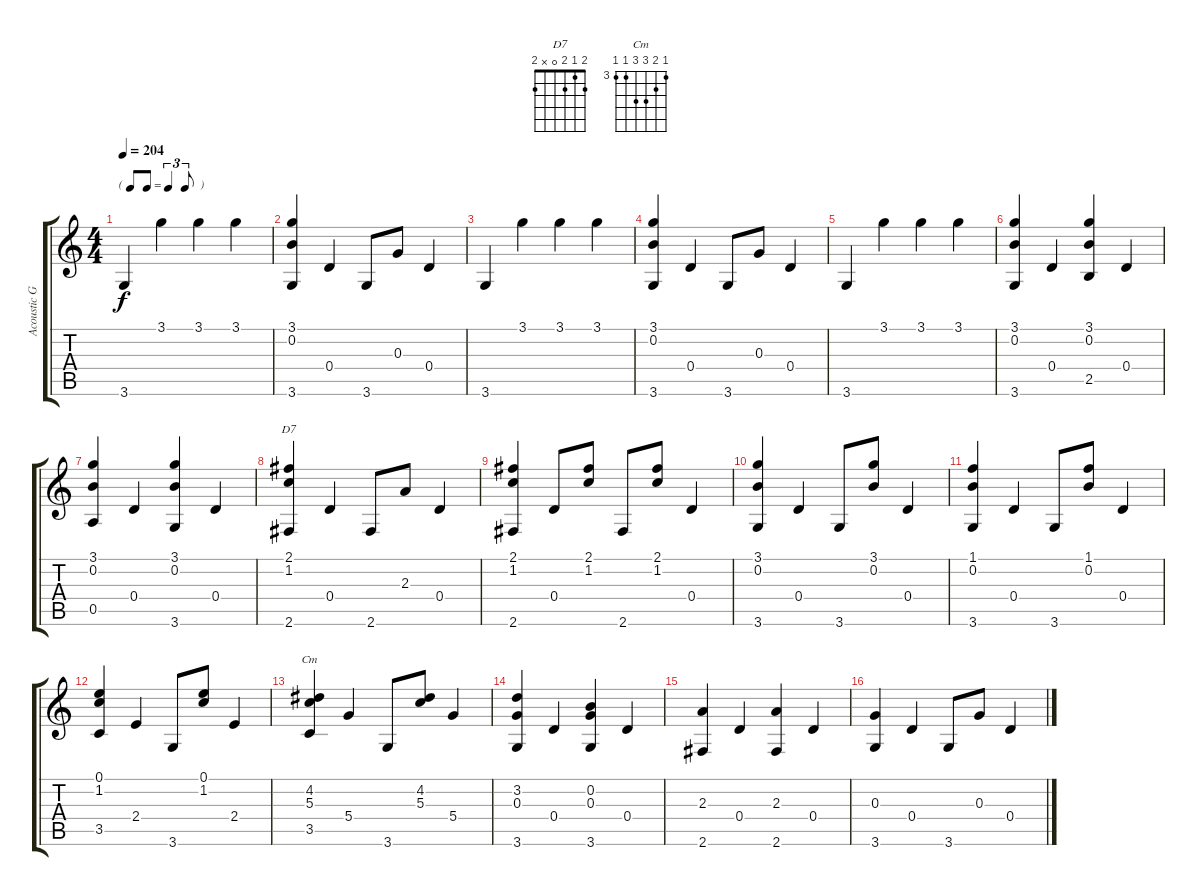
\track ("Acoustic Guitar" "Acoustic G") {instrument acousticguitarnylon}
\staff {score tabs}
\tuning (E4 B3 G3 D3 A2 E2) {hide}
\chord ("D7" 2 1 2 0 x 2)
\chord ("Cm" 3 4 5 5 3 3) {firstfret 3}
\ts (4 4)
\tf triplet8th
\tempo 204
\clef g2
\ks c
3.6.4{dy f} 3.1.4 3.1.4 3.1.4 |
(3.1 0.2 3.6).4 0.4.4 3.6.8 0.3.8 0.4.4 |
3.6.4 3.1.4 3.1.4 3.1.4 |
(3.1 0.2 3.6).4 0.4.4 3.6.8 0.3.8 0.4.4 |
3.6.4 3.1.4 3.1.4 3.1.4 |
(3.1 0.2 3.6).4 0.4.4 (3.1 0.2 2.5).4 0.4.4 |
(3.1 0.2 0.5).4 0.4.4 (3.1 0.2 3.6).4 0.4.4 |
(2.1 1.2 2.6).4{ch "D7"} 0.4.4 2.6.8 2.3.8 0.4.4 |
(2.1 1.2 2.6).4 0.4.8 (2.1 1.2).8 2.6.8 (2.1 1.2).8 0.4.4 |
(3.1 0.2 3.6).4 0.4.4 3.6.8 (3.1 0.2).8 0.4.4 |
(1.1 0.2 3.6).4 0.4.4 3.6.8 (1.1 0.2).8 0.4.4 |
(0.1 1.2 3.5).4 2.4.4 3.6.8 (0.1 1.2).8 2.4.4 |
(4.2 5.3 3.5).4{ch "Cm"} 5.4.4 3.6.8 (4.2 5.3).8 5.4.4 |
(3.2 0.3 3.6).4 0.4.4 (0.2 0.3 3.6).4 0.4.4 |
(2.3 2.6).4 0.4.4 (2.3 2.6).4 0.4.4 |
(0.3 3.6).4 0.4.4 3.6.8 0.3.8 0.4.4
